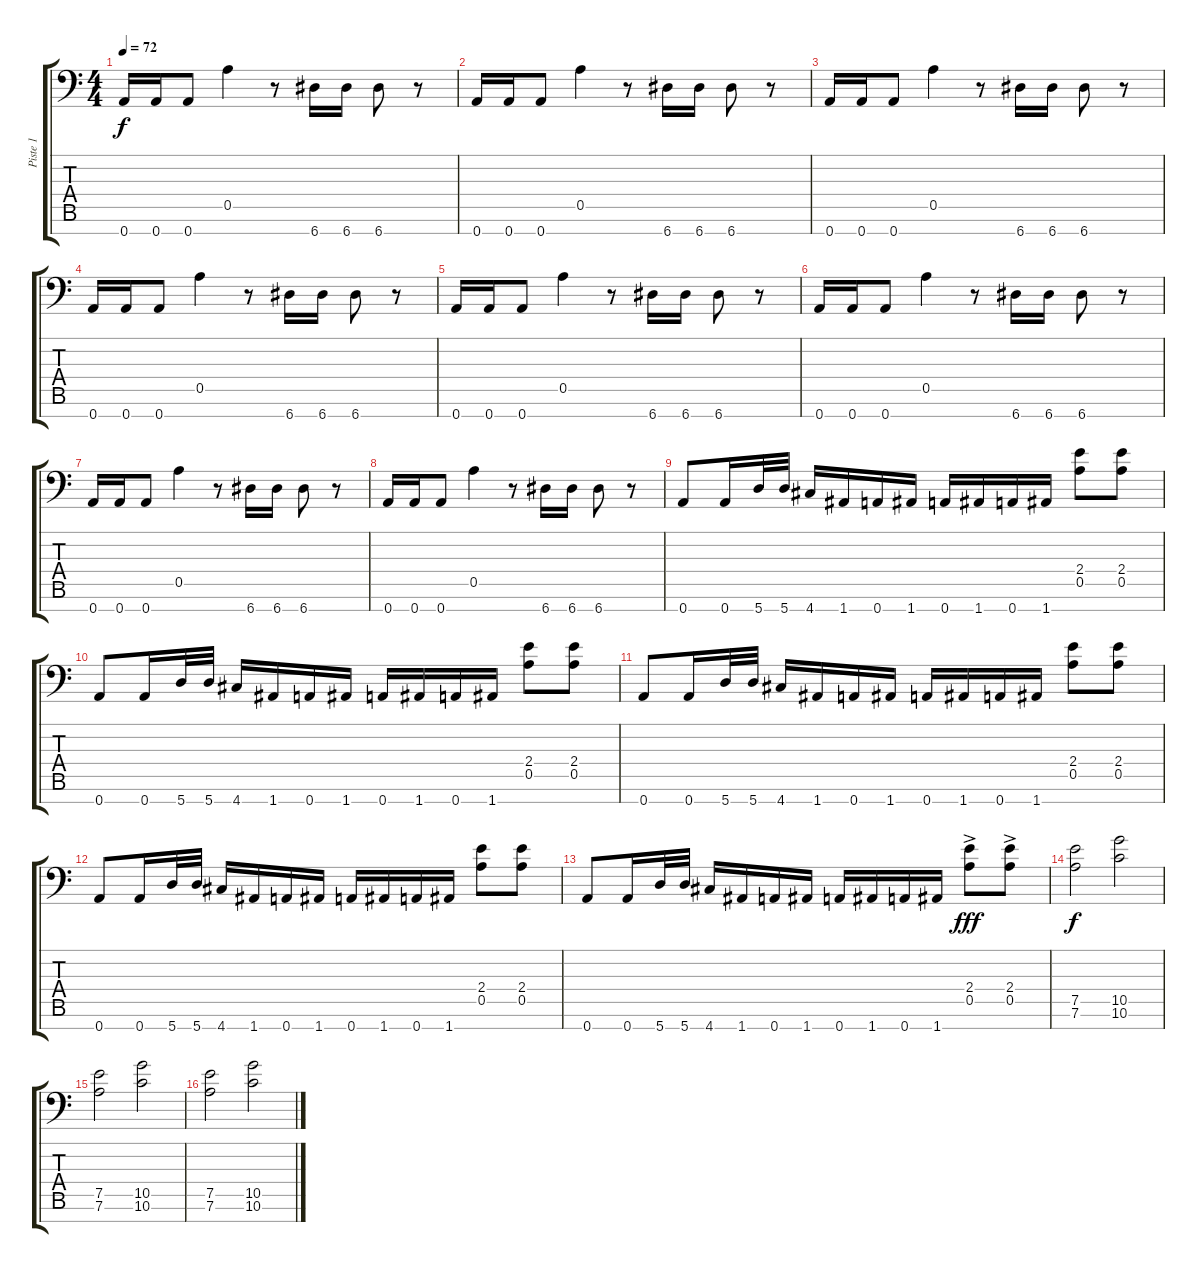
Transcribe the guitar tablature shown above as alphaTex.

\track ("Piste 1" "Piste 1") {instrument electricguitarmuted}
\staff {score tabs}
\tuning (E4 B3 G3 D3 A2 D2 A1) {hide}
\ts (4 4)
\tempo 72
\clef f4
\ks c
0.7.16{dy f balance 16} 0.7.16 0.7.8 0.5.4 r.8 6.7.16 6.7.16 6.7.8 r.8 |
0.7.16{balance 16} 0.7.16 0.7.8 0.5.4 r.8 6.7.16 6.7.16 6.7.8 r.8 |
0.7.16{balance 16} 0.7.16 0.7.8 0.5.4 r.8 6.7.16 6.7.16 6.7.8 r.8 |
0.7.16{balance 16} 0.7.16 0.7.8 0.5.4 r.8 6.7.16 6.7.16 6.7.8 r.8 |
0.7.16{balance 16} 0.7.16 0.7.8 0.5.4 r.8 6.7.16 6.7.16 6.7.8 r.8 |
0.7.16{balance 16} 0.7.16 0.7.8 0.5.4 r.8 6.7.16 6.7.16 6.7.8 r.8 |
0.7.16{balance 16} 0.7.16 0.7.8 0.5.4 r.8 6.7.16 6.7.16 6.7.8 r.8 |
0.7.16{balance 16} 0.7.16 0.7.8 0.5.4 r.8 6.7.16 6.7.16 6.7.8 r.8 |
0.7.8{volume 16 instrument overdrivenguitar} 0.7.16 5.7.32 5.7.32 4.7.16 1.7.16 0.7.16 1.7.16 0.7.16 1.7.16 0.7.16 1.7.16 (2.4 0.5).8 (2.4 0.5).8 |
0.7.8{volume 16 instrument overdrivenguitar} 0.7.16 5.7.32 5.7.32 4.7.16 1.7.16 0.7.16 1.7.16 0.7.16 1.7.16 0.7.16 1.7.16 (2.4 0.5).8 (2.4 0.5).8 |
0.7.8{volume 16 instrument overdrivenguitar} 0.7.16 5.7.32 5.7.32 4.7.16 1.7.16 0.7.16 1.7.16 0.7.16 1.7.16 0.7.16 1.7.16 (2.4 0.5).8 (2.4 0.5).8 |
0.7.8{volume 16 instrument overdrivenguitar} 0.7.16 5.7.32 5.7.32 4.7.16 1.7.16 0.7.16 1.7.16 0.7.16 1.7.16 0.7.16 1.7.16 (2.4 0.5).8 (2.4 0.5).8 |
0.7.8{volume 16 instrument overdrivenguitar} 0.7.16 5.7.32 5.7.32 4.7.16 1.7.16 0.7.16 1.7.16 0.7.16 1.7.16 0.7.16 1.7.16 (2.4{ac} 0.5).8{dy fff} (2.4{ac} 0.5).8 |
(7.5 7.6).2{dy f} (10.5 10.6).2 |
(7.5 7.6).2 (10.5 10.6).2 |
(7.5 7.6).2 (10.5 10.6).2
